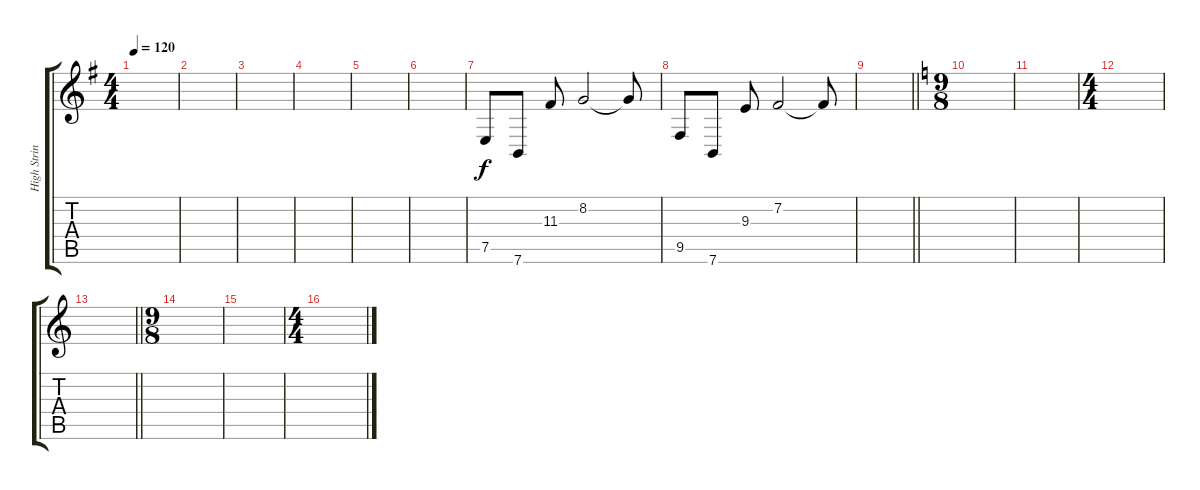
\track ("High Strings Standard" "High Strin") {instrument stringensemble1}
\staff {score tabs}
\tuning (E4 B3 G3 D3 A2 E2) {hide}
\ts (4 4)
\tempo 120
\clef g2
\ks eminor
|
|
|
|
|
|
7.5.8 7.6.8 11.3.8 8.2.2 8.2{t}.8 |
9.5.8 7.6.8 9.3.8 7.2.2 7.2{t}.8 |
\barLineRight lightlight
|
\ts (9 8)
\section ("" "")
\ks c
|
|
\ts (4 4)
|
\barLineRight lightlight
|
\ts (9 8)
|
|
\ts (4 4)
